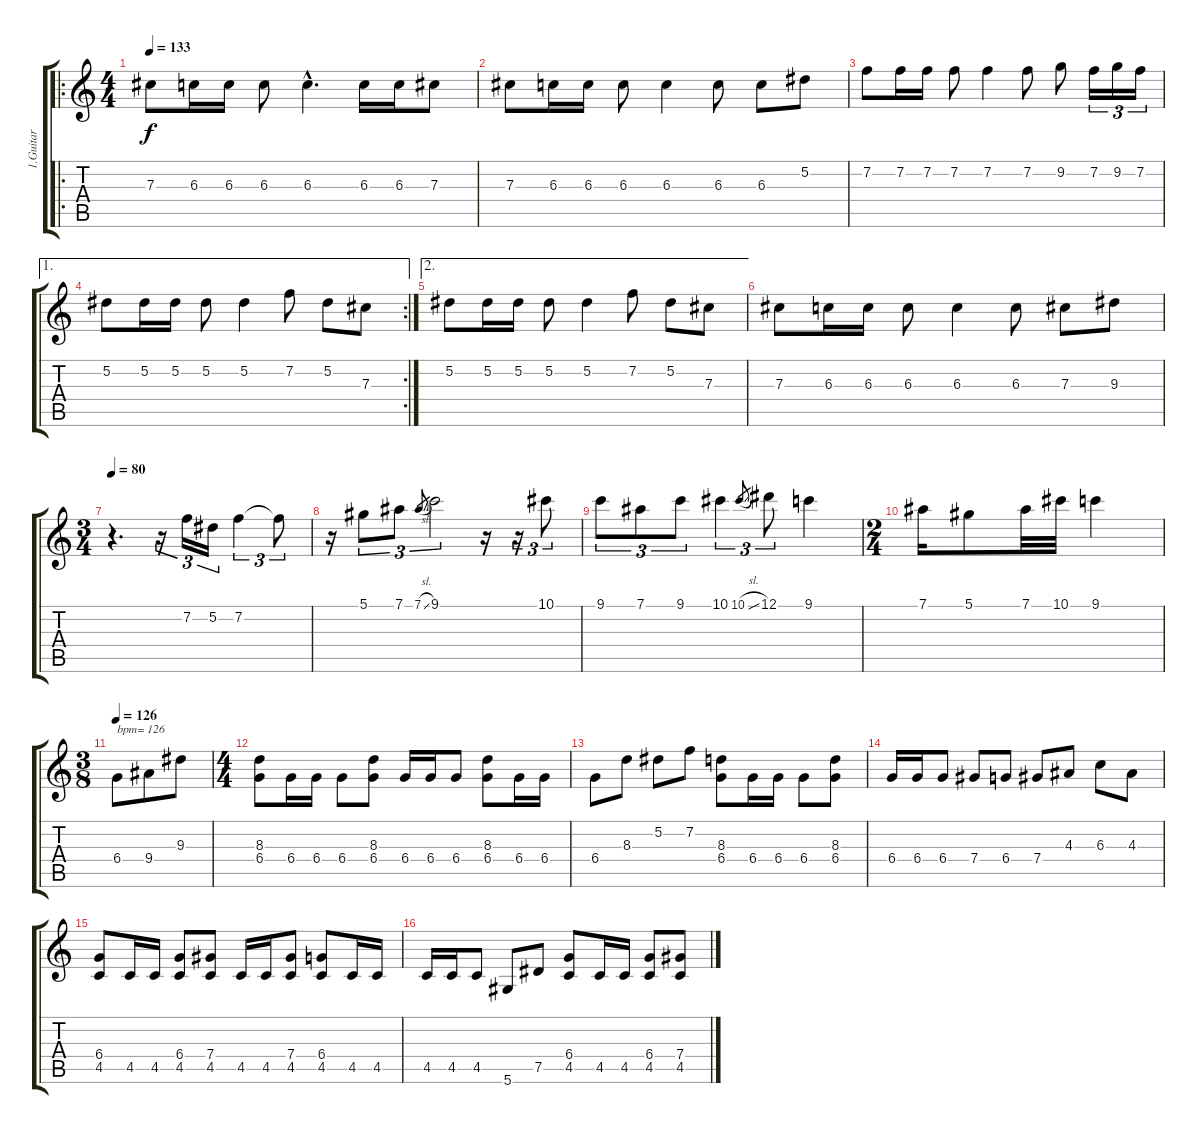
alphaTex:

\track ("1.Guitar" "1.Guitar") {instrument distortionguitar}
\staff {score tabs}
\tuning (Eb4 Bb3 Gb3 Db3 Ab2 Eb2) {hide}
\ro
\ts (4 4)
\tempo 133
\clef g2
\ks c
7.3.8{dy f} 6.3.16 6.3.16 6.3.8 6.3{hac}.4{d} 6.3.16 6.3.16 7.3.8 |
7.3.8 6.3.16 6.3.16 6.3.8 6.3.4 6.3.8 6.3.8 5.2.8 |
7.2.8 7.2.16 7.2.16 7.2.8 7.2.4 7.2.8 9.2.8 7.2.16{tu (3 2)} 9.2.16{tu (3 2)} 7.2.16{tu (3 2)} |
\ae 1
\rc 2
5.2.8 5.2.16 5.2.16 5.2.8 5.2.4 7.2.8 5.2.8 7.3.8 |
\ae 2
5.2.8 5.2.16 5.2.16 5.2.8 5.2.4 7.2.8 5.2.8 7.3.8 |
7.3.8 6.3.16 6.3.16 6.3.8 6.3.4 6.3.8 7.3.8 9.3.8 |
\ts (3 4)
\tempo 80
r.4{d instrument acousticguitarnylon} r.16{tu (3 2)} 7.2.16{tu (3 2)} 5.2.16{tu (3 2)} 7.2.4{tu (3 2)} 7.2{t}.8{tu (3 2)} |
r.16 5.1.8{tu (3 2)} 7.1.8{tu (3 2)} 7.1{sl}.8{gr} 9.1.2{tu (3 2)} r.16 r.16{tu (3 2)} 10.1.8{tu (3 2)} |
9.1.8{tu (3 2)} 7.1.8{tu (3 2)} 9.1.8{tu (3 2)} 10.1.4{tu (3 2)} 10.1{sl}.8{gr} 12.1.8{tu (3 2)} 9.1.4 |
\ts (2 4)
7.1.16 5.1.8 7.1.32 10.1.32 9.1.4 |
\ts (3 8)
\tempo 126
6.4.8{txt "bpm= 126" instrument distortionguitar} 9.4.8 9.3.8 |
\ts (4 4)
(8.3 6.4).8 6.4.16 6.4.16 6.4.8 (8.3 6.4).8 6.4.16 6.4.16 6.4.8 (8.3 6.4).8 6.4.16 6.4.16 |
6.4.8 8.3.8 5.2.8 7.2.8 (8.3 6.4).8 6.4.16 6.4.16 6.4.8 (8.3 6.4).8 |
6.4.16 6.4.16 6.4.8 7.4.8 6.4.8 7.4.8 4.3.8 6.3.8 4.3.8 |
(6.4 4.5).8 4.5.16 4.5.16 (6.4 4.5).8 (7.4 4.5).8 4.5.16 4.5.16 (7.4 4.5).8 (6.4 4.5).8 4.5.16 4.5.16 |
4.5.16 4.5.16 4.5.8 5.6.8 7.5.8 (6.4 4.5).8 4.5.16 4.5.16 (6.4 4.5).8 (7.4 4.5).8
